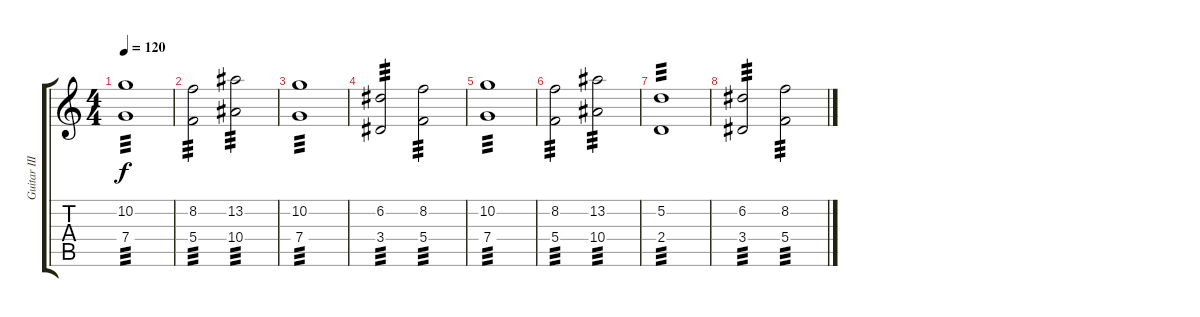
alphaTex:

\track ("Guitar III" "Guitar III") {instrument distortionguitar}
\staff {score tabs}
\tuning (D4 A3 F3 C3 G2 C2) {hide}
\ts (4 4)
\tempo 120
\clef g2
\ks c
(10.2 7.4).1{tp 3 dy f balance 12} |
(8.2 5.4).2{tp 3} (13.2 10.4).2{tp 3} |
(10.2 7.4).1{tp 3} |
(6.2 3.4).2{tp 3} (8.2 5.4).2{tp 3} |
(10.2 7.4).1{tp 3} |
(8.2 5.4).2{tp 3} (13.2 10.4).2{tp 3} |
(5.2 2.4).1{tp 3} |
(6.2 3.4).2{tp 3} (8.2 5.4).2{tp 3}
